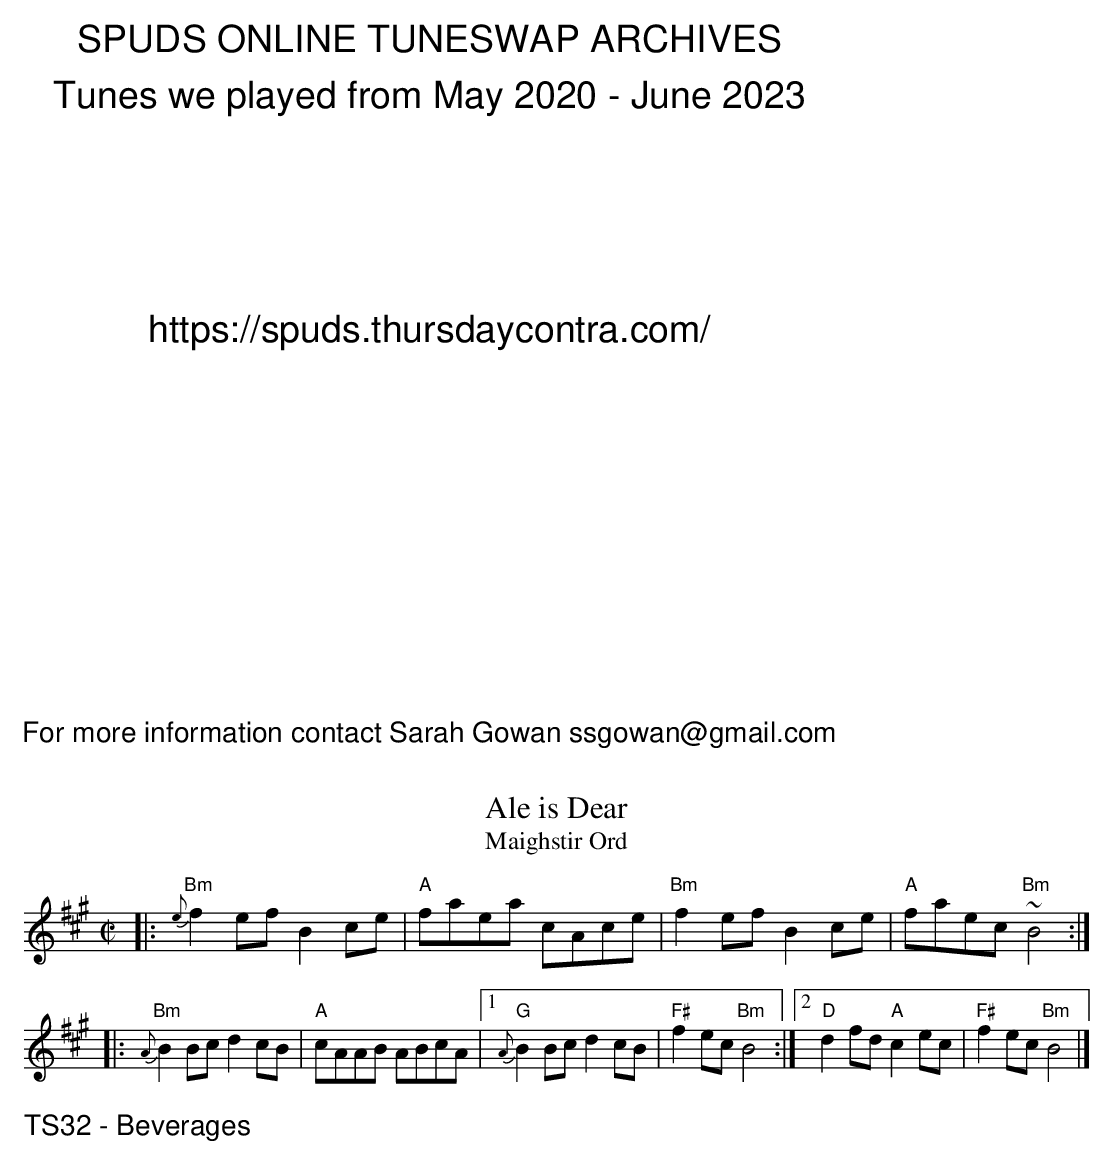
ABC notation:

X:1
T: Ale is Dear
T: Maighstir Ord
M: C|
L: 1/8
K: BDor
|: "Bm"{e}f2ef B2ce | "A"faea cAce \
|  "Bm"f2ef B2ce | "A"faec "Bm"~B4 :|
|: "Bm"{A}B2Bc d2cB | "A"cAAB ABcA |\
[1 "G"{A}B2Bc d2cB | "F#"f2ec "Bm"B4 :|\
[2 "D"d2fd "A"c2ec | "F#"f2ec "Bm"B4 |]
